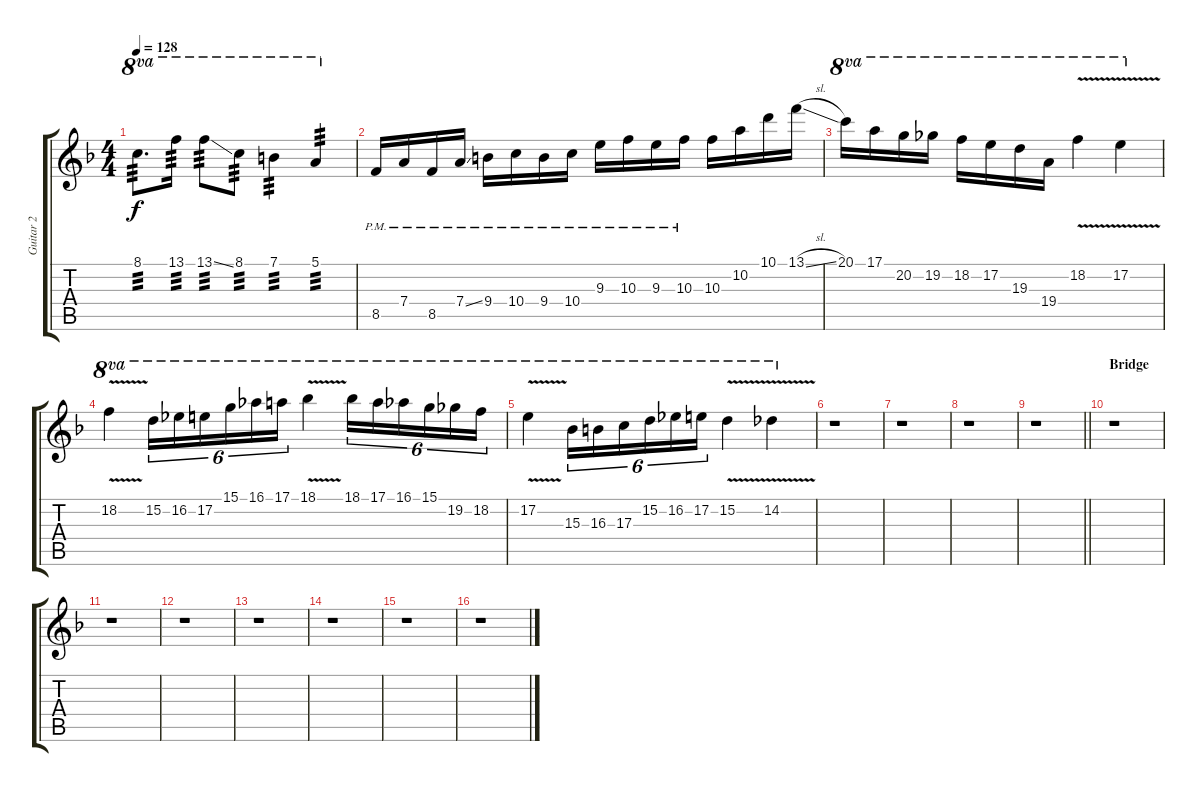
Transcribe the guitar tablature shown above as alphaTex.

\track ("Guitar 2" "Guitar 2") {instrument distortionguitar}
\staff {score tabs}
\tuning (E4 B3 G3 D3 A2 D2) {hide}
\ts (4 4)
\tempo 128
\clef g2
\ks dminor
8.1.8{d ot 8va tp 3 dy f} 13.1.16{ot 8va tp 3} 13.1{ss}.8{ot 8va tp 3} 8.1.8{ot 8va tp 3} 7.1.4{ot 8va tp 3} 5.1.4{ot 8va tp 3} |
8.5{pm}.16 7.4{pm}.16 8.5{pm}.16 7.4{ss pm}.16 9.4{pm}.16 10.4{pm}.16 9.4{pm}.16 10.4{pm}.16 9.3{pm}.16 10.3{pm}.16 9.3{pm}.16 10.3{pm}.16 10.3.16 10.2.16 10.1.16 13.1{sl}.16 |
20.1.16{ot 8va} 17.1.16{ot 8va} 20.2.16{ot 8va} 19.2.16{ot 8va} 18.2.16{ot 8va} 17.2.16{ot 8va} 19.3.16{ot 8va} 19.4.16{ot 8va} 18.2{v}.4{ot 8va} 17.2{v}.4{ot 8va} |
18.2{v}.4{ot 8va} 15.2.16{tu (6 4) ot 8va} 16.2.16{tu (6 4) ot 8va} 17.2.16{tu (6 4) ot 8va} 15.1.16{tu (6 4) ot 8va} 16.1.16{tu (6 4) ot 8va} 17.1.16{tu (6 4) ot 8va} 18.1{v}.4{ot 8va} 18.1.16{tu (6 4) ot 8va} 17.1.16{tu (6 4) ot 8va} 16.1.16{tu (6 4) ot 8va} 15.1.16{tu (6 4) ot 8va} 19.2.16{tu (6 4) ot 8va} 18.2.16{tu (6 4) ot 8va} |
17.2{v}.4{ot 8va} 15.3.16{tu (6 4) ot 8va} 16.3.16{tu (6 4) ot 8va} 17.3.16{tu (6 4) ot 8va} 15.2.16{tu (6 4) ot 8va} 16.2.16{tu (6 4) ot 8va} 17.2.16{tu (6 4) ot 8va} 15.2{v}.4{ot 8va} 14.2{v}.4{ot 8va} |
r.1 |
r.1 |
r.1 |
\barLineRight lightlight
r.1 |
\section ("" "Bridge")
r.1 |
r.1 |
r.1 |
r.1 |
r.1 |
r.1 |
r.1
